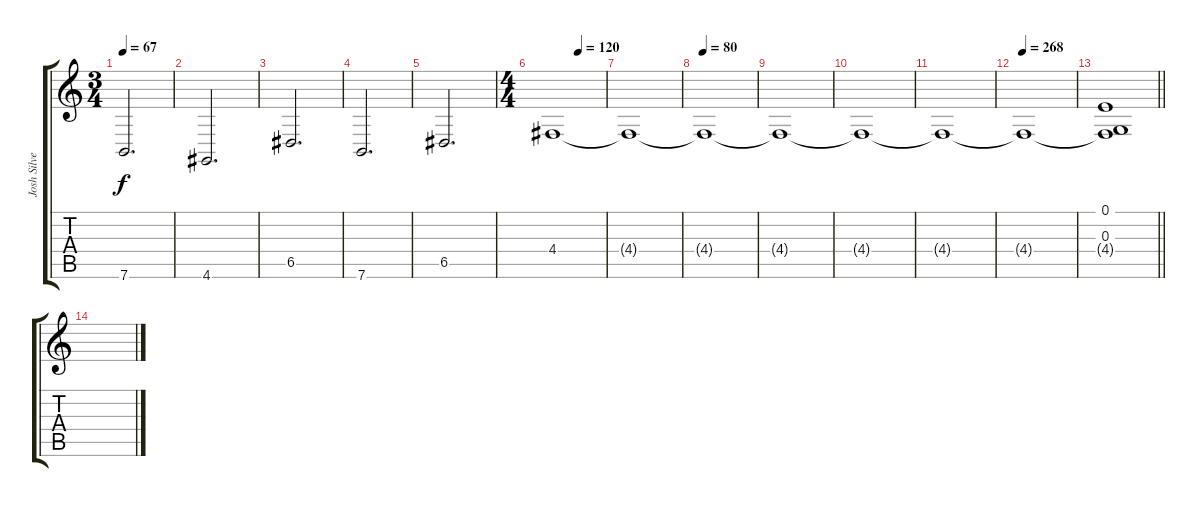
\track ("Josh Silver" "Josh Silve") {instrument choiraahs}
\staff {score tabs}
\tuning (E4 B3 G3 D3 A2 E2) {hide}
\ts (3 4)
\tempo 67
\clef g2
\ks c
7.6.2{d dy f} |
4.6.2{d} |
6.5.2{d} |
7.6.2{d} |
6.5.2{d} |
\ts (4 4)
\tempo (120 0.5)
4.4.1 |
4.4{t}.1 |
\tempo 80
4.4{t}.1 |
4.4{t}.1 |
4.4{t}.1 |
4.4{t}.1 |
\tempo 268
4.4{t}.1 |
\barLineRight lightlight
(0.1 0.3 4.4{t}).1{volume 5} |
\section ("" "")
